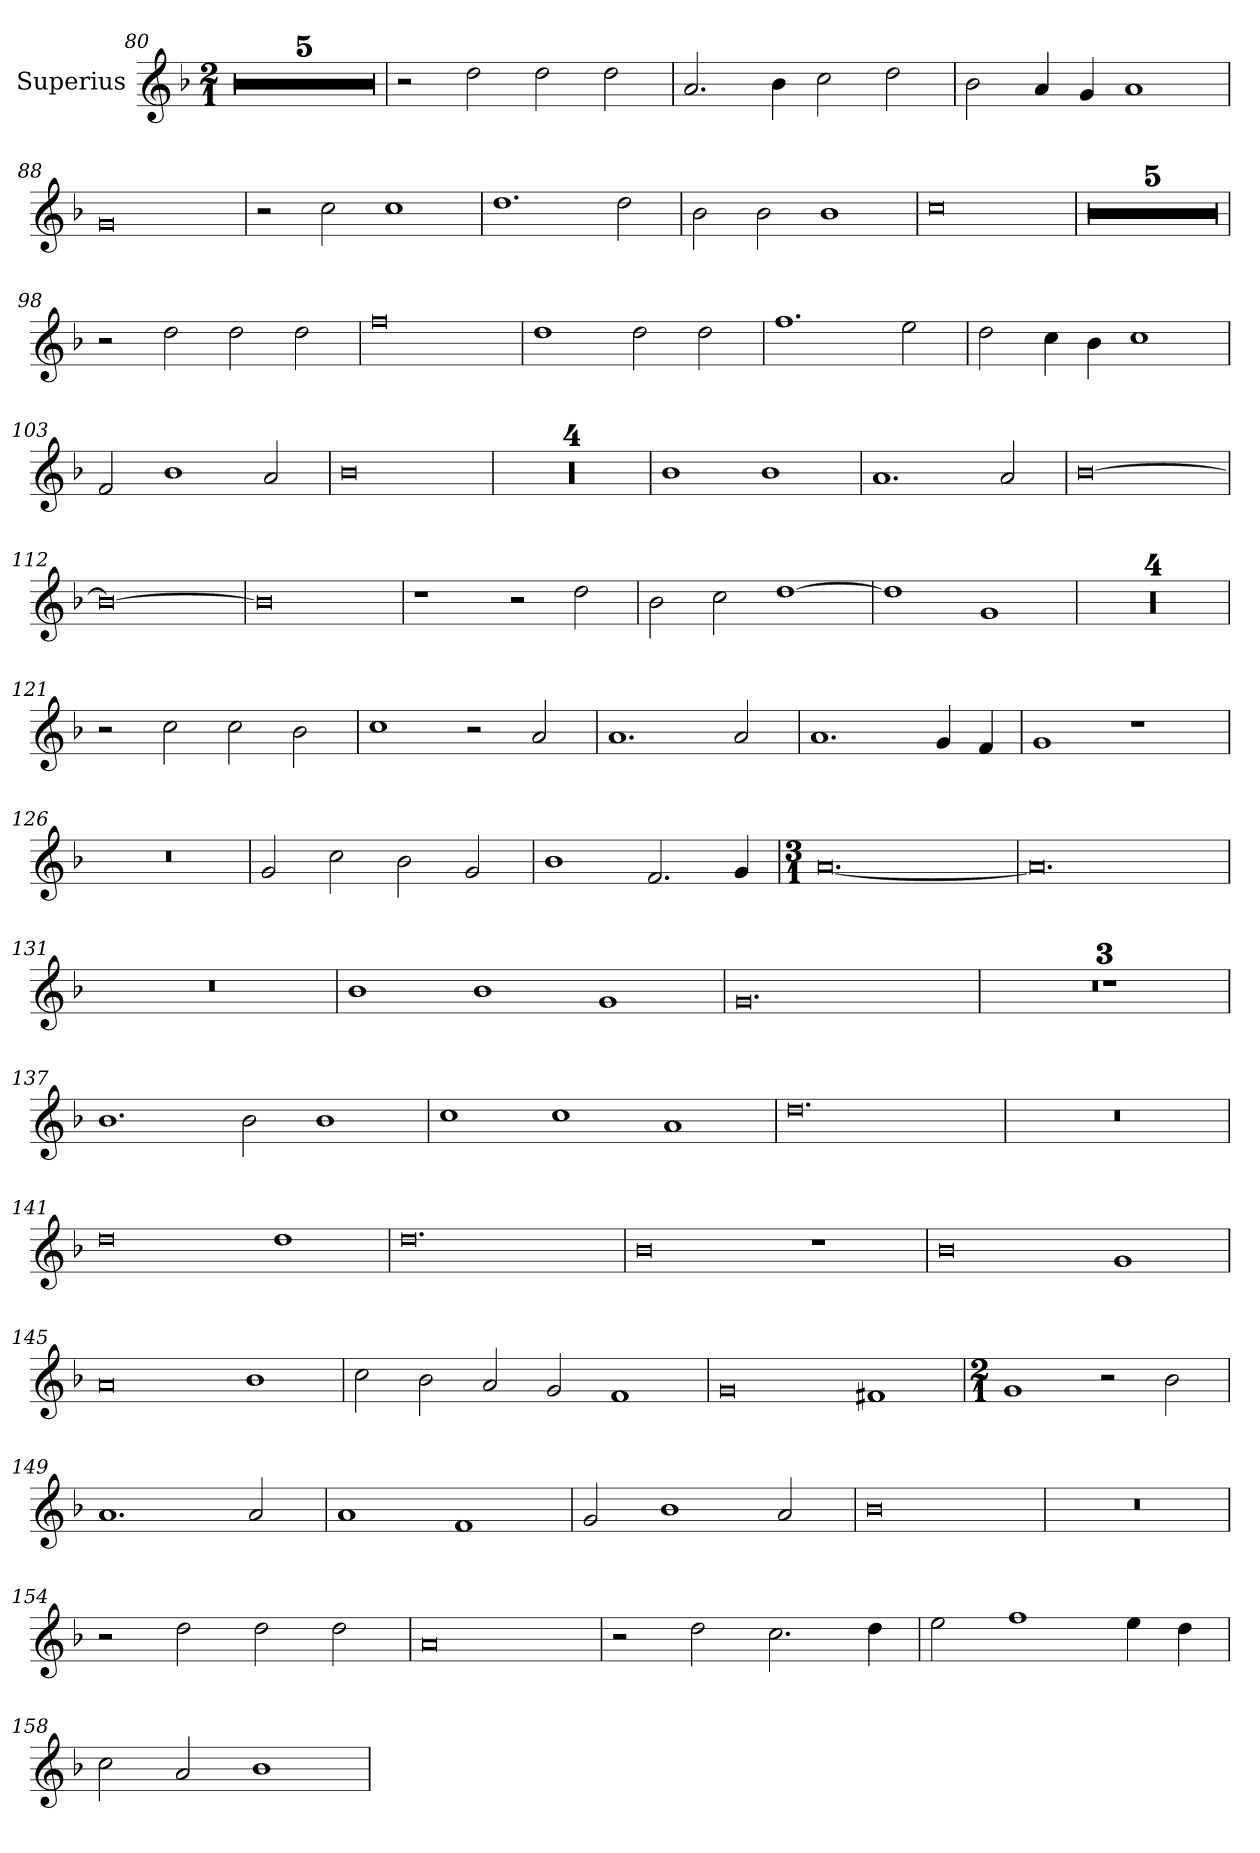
**kern
*part1
*staff1
*I"Superius
*clefG2
*k[b-]
*M2/1
=80
0r
=81
0r
=82
0r
=83
0r
=84
0r
=85
2r
2dd\
2dd\
2dd\
=86
2.a/
4b-\
2cc\
2dd\
=87
2b-\
4a/
4g/
1a
=88
0g
=89
2r
2cc\
1cc
=90
1.dd
2dd\
=91
2b-\
2b-\
1b-
=92
0cc
=93
0r
=94
0r
=95
0r
=96
0r
=97
0r
=98
2r
2dd\
2dd\
2dd\
=99
0ff
=100
1dd
2dd\
2dd\
=101
1.ff
2ee\
=102
2dd\
4cc\
4b-\
1cc
=103
2f/
1b-
2a/
=104
0b-
=105
0r
=106
0r
=107
0r
=108
0r
=109
1b-
1b-
=110
1.a
2a/
=111
[0b-
=112
0b-_
=113
0b-]
=114
1r
2r
2dd\
=115
2b-\
2cc\
[1dd
=116
1dd]
1g
=117
0r
=118
0r
=119
0r
=120
0r
=121
2r
2cc\
2cc\
2b-\
=122
1cc
2r
2a/
=123
1.a
2a/
=124
1.a
4g/
4f/
=125
1g
1r
=126
0r
=127
2g/
2cc\
2b-\
2g/
=128
1b-
2.f/
4g/
=129
*M3/1
[0.a
=130
0.a]
=131
0.r
=132
1b-
1b-
1g
=133
0.g
=134
0.r
=135
0.r
=136
0.r
=137
1.b-
2b-\
1b-
=138
1cc
1cc
1a
=139
0.dd
=140
0.r
=141
0dd
1dd
=142
0.dd
=143
0b-
1r
=144
0b-
1g
=145
0a
1b-
=146
2cc\
2b-\
2a/
2g/
1f
=147
0g
1f#X
=148
*M2/1
1g
2r
2b-\
=149
1.a
2a/
=150
1a
1f
=151
2g/
1b-
2a/
=152
0b-
=153
0r
=154
2r
2dd\
2dd\
2dd\
=155
0a
=156
2r
2dd\
2.cc\
4dd\
=157
2ee\
1ff
4ee\
4dd\
=158
2cc\
2a/
1b-
=
*-
